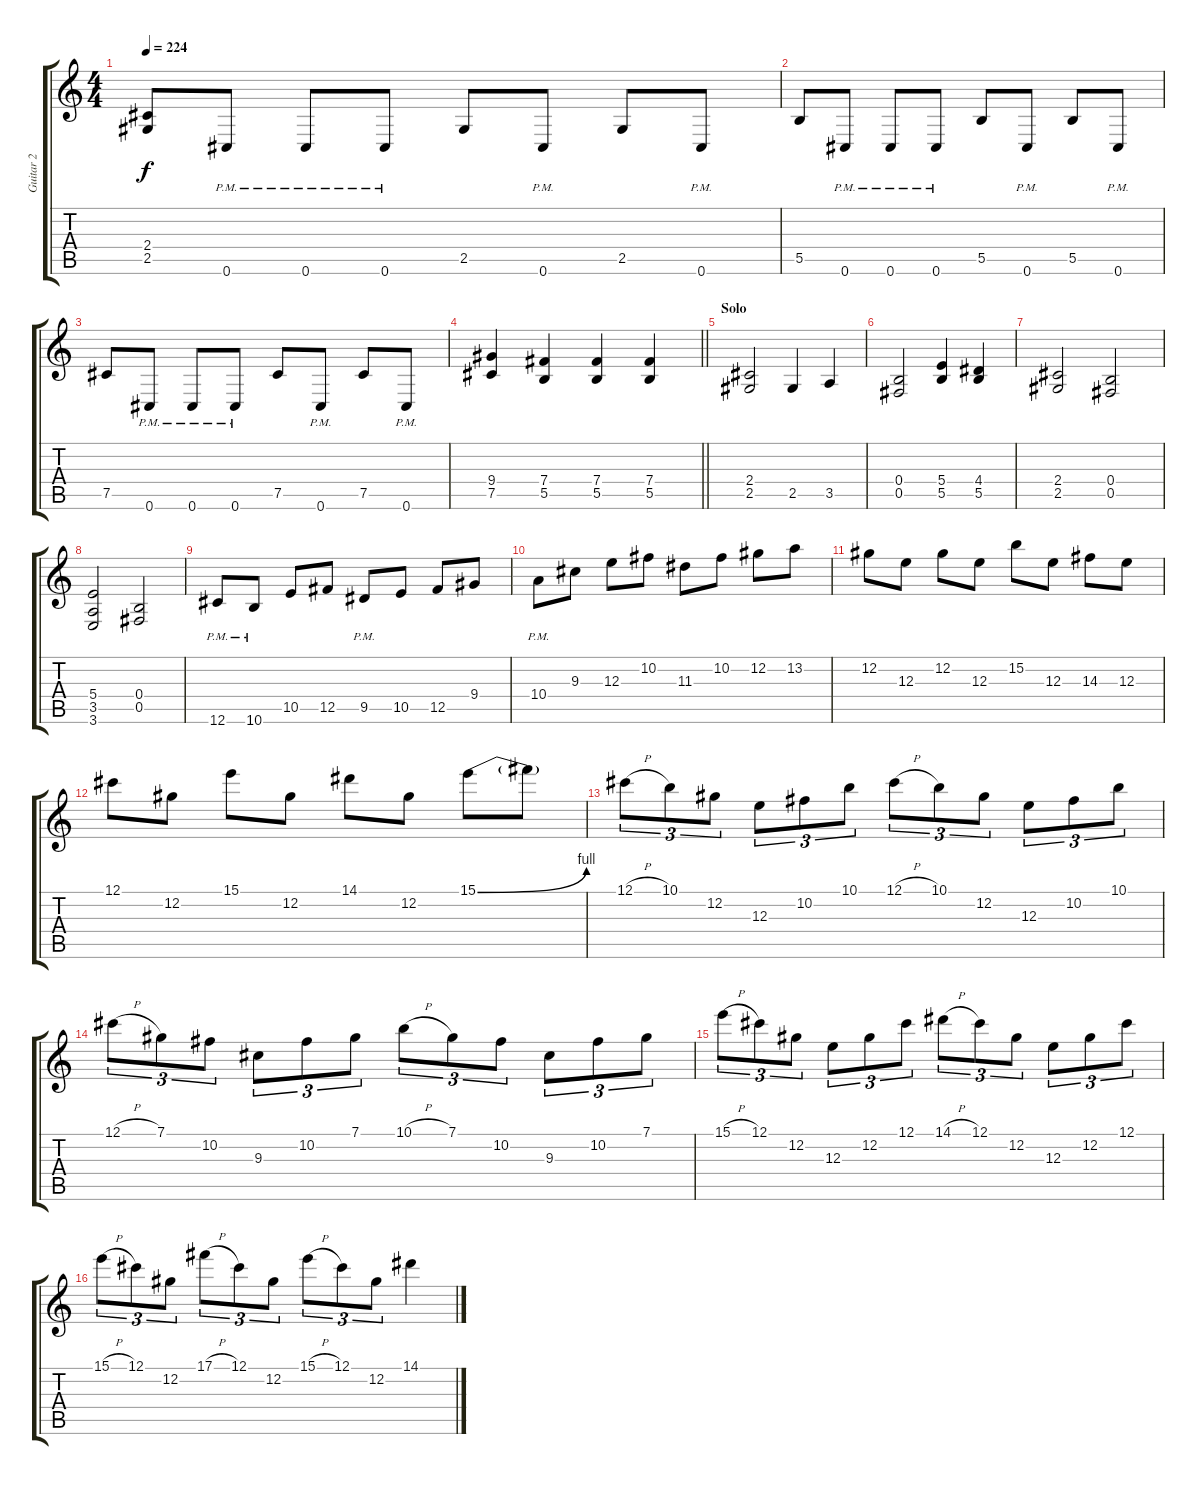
\track ("Guitar 2" "Guitar 2") {instrument distortionguitar}
\staff {score tabs}
\tuning (Db4 Ab3 E3 B2 Gb2 Db2) {hide}
\ts (4 4)
\tempo 224
\clef g2
\ks c
(2.4 2.5).8{dy f} 0.6{pm}.8 0.6{pm}.8 0.6{pm}.8 2.5.8 0.6{pm}.8 2.5.8 0.6{pm}.8 |
5.5.8 0.6{pm}.8 0.6{pm}.8 0.6{pm}.8 5.5.8 0.6{pm}.8 5.5.8 0.6{pm}.8 |
7.5.8 0.6{pm}.8 0.6{pm}.8 0.6{pm}.8 7.5.8 0.6{pm}.8 7.5.8 0.6{pm}.8 |
\barLineRight lightlight
(9.4 7.5).4 (7.4 5.5).4 (7.4 5.5).4 (7.4 5.5).4 |
\section ("" "Solo")
(2.4 2.5).2{balance 8} 2.5.4 3.5.4 |
(0.4 0.5).2 (5.4 5.5).4 (4.4 5.5).4 |
(2.4 2.5).2 (0.4 0.5).2 |
(5.4 3.5 3.6).2 (0.4 0.5).2 |
12.6{pm}.8{balance 3} 10.6{pm}.8 10.5.8 12.5.8 9.5{pm}.8 10.5.8 12.5.8 9.4.8 |
10.4{pm}.8 9.3.8 12.3.8 10.2.8 11.3.8 10.2.8 12.2.8 13.2.8 |
12.2.8 12.3.8 12.2.8 12.3.8 15.2.8 12.3.8 14.3.8 12.3.8 |
12.1.8 12.2.8 15.1.8 12.2.8 14.1.8 12.2.8 15.1{be (bend 0 0 60 4)}.8 15.1{t}.8 |
12.1{h}.8{tu (3 2)} 10.1.8{tu (3 2)} 12.2.8{tu (3 2)} 12.3.8{tu (3 2)} 10.2.8{tu (3 2)} 10.1.8{tu (3 2)} 12.1{h}.8{tu (3 2)} 10.1.8{tu (3 2)} 12.2.8{tu (3 2)} 12.3.8{tu (3 2)} 10.2.8{tu (3 2)} 10.1.8{tu (3 2)} |
12.1{h}.8{tu (3 2)} 7.1.8{tu (3 2)} 10.2.8{tu (3 2)} 9.3.8{tu (3 2)} 10.2.8{tu (3 2)} 7.1.8{tu (3 2)} 10.1{h}.8{tu (3 2)} 7.1.8{tu (3 2)} 10.2.8{tu (3 2)} 9.3.8{tu (3 2)} 10.2.8{tu (3 2)} 7.1.8{tu (3 2)} |
15.1{h}.8{tu (3 2)} 12.1.8{tu (3 2)} 12.2.8{tu (3 2)} 12.3.8{tu (3 2)} 12.2.8{tu (3 2)} 12.1.8{tu (3 2)} 14.1{h}.8{tu (3 2)} 12.1.8{tu (3 2)} 12.2.8{tu (3 2)} 12.3.8{tu (3 2)} 12.2.8{tu (3 2)} 12.1.8{tu (3 2)} |
15.1{h}.8{tu (3 2)} 12.1.8{tu (3 2)} 12.2.8{tu (3 2)} 17.1{h}.8{tu (3 2)} 12.1.8{tu (3 2)} 12.2.8{tu (3 2)} 15.1{h}.8{tu (3 2)} 12.1.8{tu (3 2)} 12.2.8{tu (3 2)} 14.1.4
